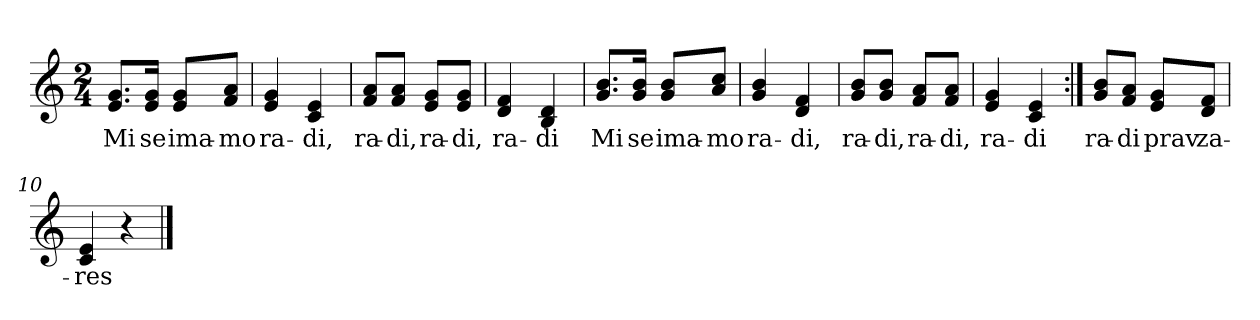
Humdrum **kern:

**kern	**text
*part1	*part1
*staff1	*staff1
!!LO:PB:g=z
*clefG2	*
*k[]	*
*C:	*
*M2/4	*
=1	=1
!	!LO:LY:b:color=#000000
8.ei/ 8.giL	Mi
!	!LO:LY:b:color=#000000
16ei/ 16giJk	se
!	!LO:LY:b:color=#000000
8ei/ 8giL	ima-
!	!LO:LY:b:color=#000000
8fi/ 8aiJ	-mo
=2	=2
!	!LO:LY:b:color=#000000
4ei/ 4gi	ra-
!	!LO:LY:b:color=#000000
4ci/ 4ei	-di,
=3	=3
!	!LO:LY:b:color=#000000
8fi/ 8aiL	ra-
!	!LO:LY:b:color=#000000
8fi/ 8aiJ	-di,
!	!LO:LY:b:color=#000000
8ei/ 8giL	ra-
!	!LO:LY:b:color=#000000
8ei/ 8giJ	-di,
=4	=4
!	!LO:LY:b:color=#000000
4di/ 4fi	ra-
!	!LO:LY:b:color=#000000
4Bi/ 4di	-di
=5	=5
!	!LO:LY:b:color=#000000
8.gi/ 8.biL	Mi
!	!LO:LY:b:color=#000000
16gi/ 16biJk	se
!	!LO:LY:b:color=#000000
8gi/ 8biL	ima-
!	!LO:LY:b:color=#000000
8ai/ 8cciJ	-mo
!!LO:LB:g=z
=6	=6
!	!LO:LY:b:color=#000000
4gi/ 4bi	ra-
!	!LO:LY:b:color=#000000
4di/ 4fi	-di,
=7	=7
!	!LO:LY:b:color=#000000
8gi/ 8biL	ra-
!	!LO:LY:b:color=#000000
8gi/ 8biJ	-di,
!	!LO:LY:b:color=#000000
8fi/ 8aiL	ra-
!	!LO:LY:b:color=#000000
8fi/ 8aiJ	-di,
=8	=8
!	!LO:LY:b:color=#000000
4ei/ 4gi	ra-
!	!LO:LY:b:color=#000000
4ci/ 4ei	-di
=9:|!	=9:|!
!	!LO:LY:b:color=#000000
8gi/ 8biL	ra-
!	!LO:LY:b:color=#000000
8fi/ 8aiJ	-di
!	!LO:LY:b:color=#000000
8ei/ 8giL	prav
!	!LO:LY:b:color=#000000
8di/ 8fiJ	za-
=10	=10
!	!LO:LY:b:color=#000000
4ci/ 4ei	-res
4r	.
==	==
*-	*-
